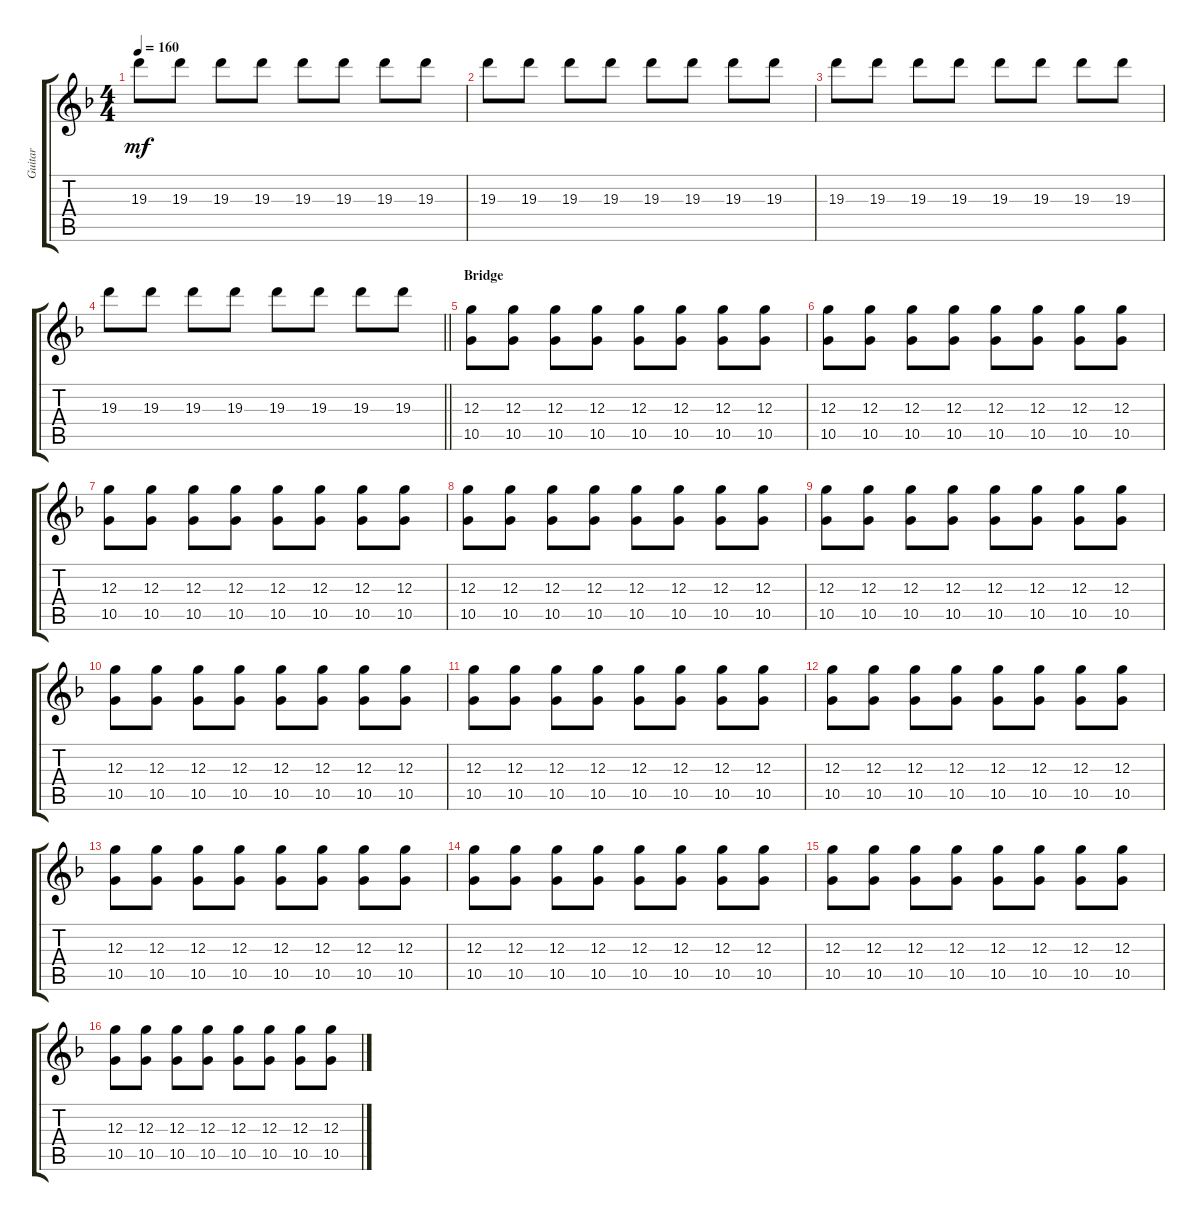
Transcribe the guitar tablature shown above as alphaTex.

\track ("Guitar" "Guitar") {instrument electricguitarmuted}
\staff {score tabs}
\tuning (E4 B3 G3 D3 A2 E2) {hide}
\ts (4 4)
\tempo 160
\clef g2
\ks f
19.3.8{dy mf} 19.3.8 19.3.8 19.3.8 19.3.8 19.3.8 19.3.8 19.3.8 |
19.3.8 19.3.8 19.3.8 19.3.8 19.3.8 19.3.8 19.3.8 19.3.8 |
19.3.8 19.3.8 19.3.8 19.3.8 19.3.8 19.3.8 19.3.8 19.3.8 |
\barLineRight lightlight
19.3.8 19.3.8 19.3.8 19.3.8 19.3.8 19.3.8 19.3.8 19.3.8 |
\section ("" "Bridge")
(12.3 10.5).8 (12.3 10.5).8 (12.3 10.5).8 (12.3 10.5).8 (12.3 10.5).8 (12.3 10.5).8 (12.3 10.5).8 (12.3 10.5).8 |
(12.3 10.5).8 (12.3 10.5).8 (12.3 10.5).8 (12.3 10.5).8 (12.3 10.5).8 (12.3 10.5).8 (12.3 10.5).8 (12.3 10.5).8 |
(12.3 10.5).8 (12.3 10.5).8 (12.3 10.5).8 (12.3 10.5).8 (12.3 10.5).8 (12.3 10.5).8 (12.3 10.5).8 (12.3 10.5).8 |
(12.3 10.5).8 (12.3 10.5).8 (12.3 10.5).8 (12.3 10.5).8 (12.3 10.5).8 (12.3 10.5).8 (12.3 10.5).8 (12.3 10.5).8 |
(12.3 10.5).8 (12.3 10.5).8 (12.3 10.5).8 (12.3 10.5).8 (12.3 10.5).8 (12.3 10.5).8 (12.3 10.5).8 (12.3 10.5).8 |
(12.3 10.5).8 (12.3 10.5).8 (12.3 10.5).8 (12.3 10.5).8 (12.3 10.5).8 (12.3 10.5).8 (12.3 10.5).8 (12.3 10.5).8 |
(12.3 10.5).8 (12.3 10.5).8 (12.3 10.5).8 (12.3 10.5).8 (12.3 10.5).8 (12.3 10.5).8 (12.3 10.5).8 (12.3 10.5).8 |
(12.3 10.5).8 (12.3 10.5).8 (12.3 10.5).8 (12.3 10.5).8 (12.3 10.5).8 (12.3 10.5).8 (12.3 10.5).8 (12.3 10.5).8 |
(12.3 10.5).8 (12.3 10.5).8 (12.3 10.5).8 (12.3 10.5).8 (12.3 10.5).8 (12.3 10.5).8 (12.3 10.5).8 (12.3 10.5).8 |
(12.3 10.5).8 (12.3 10.5).8 (12.3 10.5).8 (12.3 10.5).8 (12.3 10.5).8 (12.3 10.5).8 (12.3 10.5).8 (12.3 10.5).8 |
(12.3 10.5).8 (12.3 10.5).8 (12.3 10.5).8 (12.3 10.5).8 (12.3 10.5).8 (12.3 10.5).8 (12.3 10.5).8 (12.3 10.5).8 |
(12.3 10.5).8 (12.3 10.5).8 (12.3 10.5).8 (12.3 10.5).8 (12.3 10.5).8 (12.3 10.5).8 (12.3 10.5).8 (12.3 10.5).8
